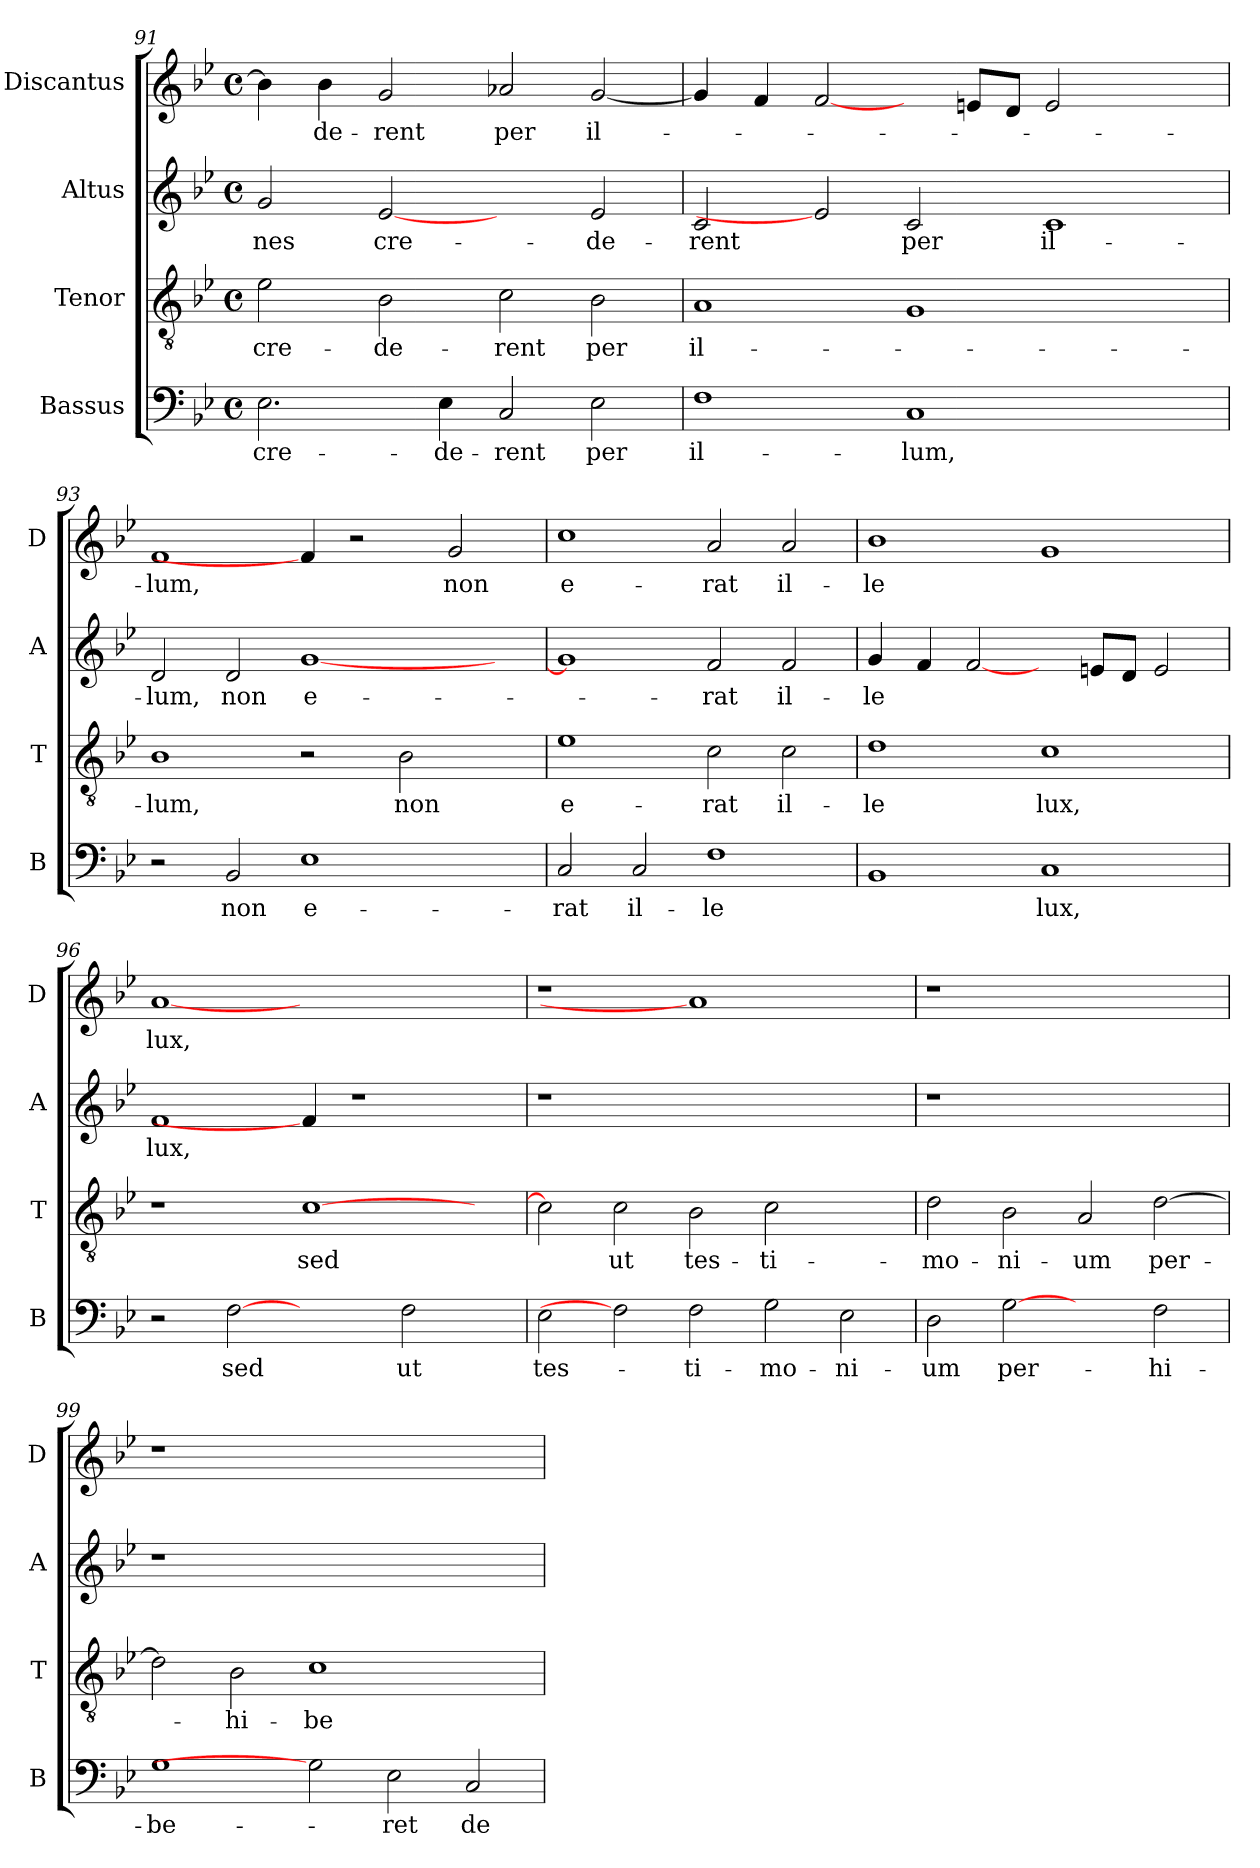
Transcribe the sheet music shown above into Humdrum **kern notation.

**kern	**text	**kern	**text	**kern	**text	**kern	**text
*part4	*part4	*part3	*part3	*part2	*part2	*part1	*part1
*staff4	*staff4	*staff3	*staff3	*staff2	*staff2	*staff1	*staff1
*I"Bassus	*	*I"Tenor	*	*I"Altus	*	*I"Discantus	*
*I'B	*	*I'T	*	*I'A	*	*I'D	*
!!LO:LB:g=z
*clefF4	*	*clefGv2	*	*clefG2	*	*clefG2	*
*k[b-e-]	*	*k[b-e-]	*	*k[b-e-]	*	*k[b-e-]	*
*B-:	*	*B-:	*	*B-:	*	*B-:	*
*M4/4	*	*M4/4	*	*M4/4	*	*M4/4	*
*met(c)	*	*met(c)	*	*met(c)	*	*met(c)	*
=91	=91	=91	=91	=91	=91	=91	=91
!	!LO:LY:b	!	!LO:LY:b	!	!LO:LY:b	!	!
2.E-\	cre-	2e-\	cre-	2g/	-nes	4b-\]	.
!	!	!	!	!	!	!	!LO:LY:b
.	.	.	.	.	.	4b-\	-de-
!	!	!	!LO:LY:b	!	!LO:LY:b	!	!LO:LY:b
.	.	2B-\	-de-	[2e-	cre-	2g/	-rent
!	!LO:LY:b	!	!	!	!	!	!
4E-\	-de-	.	.	.	.	.	.
!	!LO:LY:b	!	!LO:LY:b	!	!	!	!LO:LY:b
2C/	-rent	2c\	-rent	2ryy	.	2a-X/	per
!	!LO:LY:b	!	!LO:LY:b	!	!LO:LY:b	!	!LO:LY:b
2E-\	per	2B-\	per	2e-/	-de-	[2g/	il-
=92	=92	=92	=92	=92	=92	=92	=92
!	!LO:LY:b	!	!LO:LY:b	!	!LO:LY:b	!	!
1F	il-	1A	il-	2c/	-rent	4g/]	.
.	.	.	.	.	.	4f/	.
.	.	.	.	2e-]	.	[2f/	.
!	!LO:LY:b	!	!	!	!LO:LY:b	!	!
1C	-lum,	1G	.	2c/	per	4ryy	.
.	.	.	.	.	.	8en/L	.
.	.	.	.	.	.	8d/J	.
!	!	!	!	!	!LO:LY:b	!	!
.	.	.	.	1c	il-	2e/	.
2ryy	.	2ryy	.	.	.	2ryy	.
=93	=93	=93	=93	=93	=93	=93	=93
!	!	!	!LO:LY:b	!	!LO:LY:b	!	!LO:LY:b
2r	.	1B-	-lum,	2d/	-lum,	1f	-lum,
!	!LO:LY:b	!	!	!	!LO:LY:b	!	!
2BB-/	non	.	.	2d/	non	.	.
!	!LO:LY:b	!	!	!	!LO:LY:b	!	!
1E-	e-	2r	.	[1g	e-	4f/]	.
.	.	.	.	.	.	2r	.
!	!	!	!LO:LY:b	!	!	!	!
.	.	2B-\	non	.	.	.	.
!	!	!	!	!	!	!	!LO:LY:b
.	.	.	.	.	.	2g/	non
4ryy	.	4ryy	.	4ryy	.	.	.
=94	=94	=94	=94	=94	=94	=94	=94
!	!LO:LY:b	!	!LO:LY:b	!	!	!	!LO:LY:b
2C/	-rat	1e-	e-	1g]	.	1cc	e-
!	!LO:LY:b	!	!	!	!	!	!
2C/	il-	.	.	.	.	.	.
!	!LO:LY:b	!	!LO:LY:b	!	!LO:LY:b	!	!LO:LY:b
1F	-le	2c\	-rat	2f/	-rat	2a/	-rat
!	!	!	!LO:LY:b	!	!LO:LY:b	!	!LO:LY:b
.	.	2c\	il-	2f/	il-	2a/	il-
=95	=95	=95	=95	=95	=95	=95	=95
!	!	!	!LO:LY:b	!	!LO:LY:b	!	!LO:LY:b
1BB-	.	1d	-le	4g/	-le	1b-	-le
.	.	.	.	4f/	.	.	.
.	.	.	.	[2f/	.	.	.
!	!LO:LY:b	!	!LO:LY:b	!	!	!	!
1C	lux,	1c	lux,	4ryy	.	1g	.
.	.	.	.	8en/L	.	.	.
.	.	.	.	8d/J	.	.	.
.	.	.	.	2e/	.	.	.
=96	=96	=96	=96	=96	=96	=96	=96
!	!	!	!	!	!LO:LY:b	!	!LO:LY:b
2r	.	1r	.	1f	lux,	[1a	lux,
!	!LO:LY:b	!	!	!	!	!	!
[2F	sed	.	.	.	.	.	.
!	!	!	!LO:LY:b	!	!	!	!
2ryy	.	[1c	sed	4f/]	.	1ryy	.
.	.	.	.	1r	.	.	.
!	!LO:LY:b	!	!	!	!	!	!
2F\	ut	.	.	.	.	.	.
4ryy	.	4ryy	.	.	.	4ryy	.
!!LO:PB:g=z
=97	=97	=97	=97	=97	=97	=97	=97
!	!LO:LY:b	!	!	!	!	!	!
2E-\	tes-	2c\]	.	1r	.	1r	.
!	!	!	!LO:LY:b	!	!	!	!
2F]	.	2c\	ut	.	.	.	.
!	!LO:LY:b	!	!LO:LY:b	!	!	!	!
2F\	-ti-	2B-\	tes-	1.ryy	.	1a]	.
!	!LO:LY:b	!	!LO:LY:b	!	!	!	!
2G\	-mo-	2c\	-ti-	.	.	.	.
!	!LO:LY:b	!	!	!	!	!	!
2E-\	-ni-	2ryy	.	.	.	2ryy	.
=98	=98	=98	=98	=98	=98	=98	=98
!	!LO:LY:b	!	!LO:LY:b	!	!	!	!
2D\	-um	2d\	-mo-	1r	.	1r	.
!	!LO:LY:b	!	!LO:LY:b	!	!	!	!
[2G	per-	2B-\	-ni-	.	.	.	.
!	!	!	!LO:LY:b	!	!	!	!
2ryy	.	2A/	-um	1ryy	.	1ryy	.
!	!LO:LY:b	!	!LO:LY:b	!	!	!	!
2F\	-hi-	[2d\	per-	.	.	.	.
=99	=99	=99	=99	=99	=99	=99	=99
!	!LO:LY:b	!	!	!	!	!	!
1G	-be-	2d\]	.	1r	.	1r	.
!	!	!	!LO:LY:b	!	!	!	!
.	.	2B-\	-hi-	.	.	.	.
!	!	!	!LO:LY:b	!	!	!	!
2G]	.	1c	-be-	1.ryy	.	1.ryy	.
!	!LO:LY:b	!	!	!	!	!	!
2E-\	-ret	.	.	.	.	.	.
!	!LO:LY:b	!	!	!	!	!	!
2C/	de	2ryy	.	.	.	.	.
=	=	=	=	=	=	=	=
*-	*-	*-	*-	*-	*-	*-	*-
